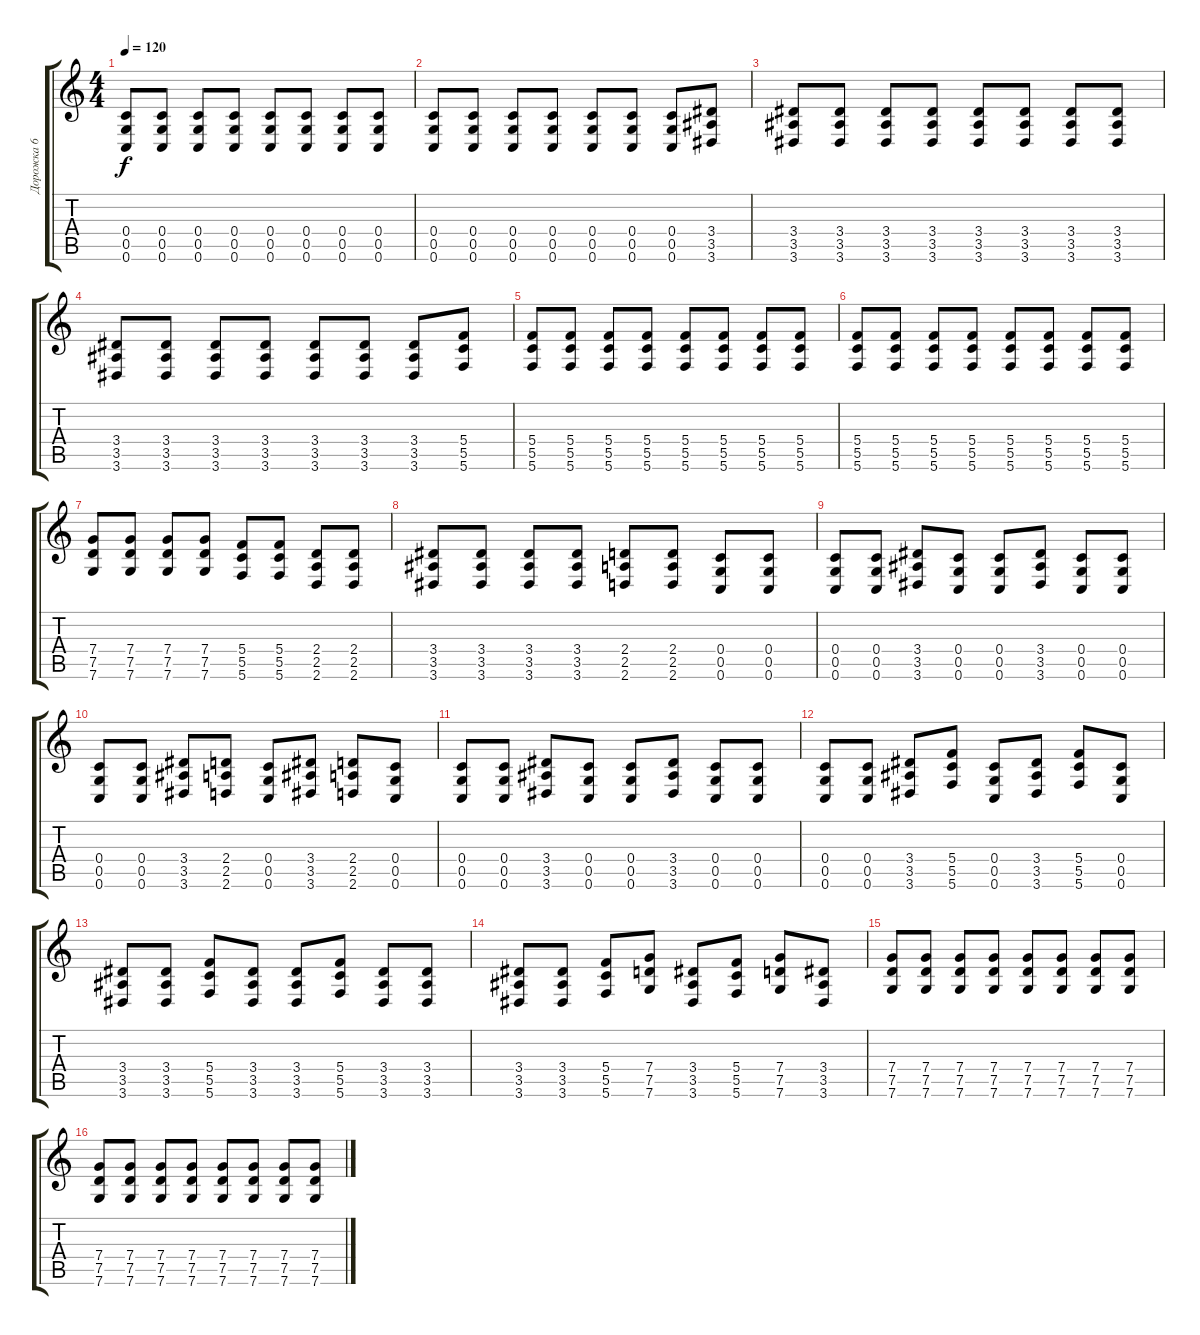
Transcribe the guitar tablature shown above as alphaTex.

\track ("Дорожка 6" "Дорожка 6") {instrument overdrivenguitar}
\staff {score tabs}
\tuning (D4 A3 F3 C3 G2 C2) {hide}
\ts (4 4)
\tempo 120
\clef g2
\ks c
(0.4 0.5 0.6).8{dy f} (0.4 0.5 0.6).8 (0.4 0.5 0.6).8 (0.4 0.5 0.6).8 (0.4 0.5 0.6).8 (0.4 0.5 0.6).8 (0.4 0.5 0.6).8 (0.4 0.5 0.6).8 |
(0.4 0.5 0.6).8 (0.4 0.5 0.6).8 (0.4 0.5 0.6).8 (0.4 0.5 0.6).8 (0.4 0.5 0.6).8 (0.4 0.5 0.6).8 (0.4 0.5 0.6).8 (3.4 3.5 3.6).8 |
(3.4 3.5 3.6).8 (3.4 3.5 3.6).8 (3.4 3.5 3.6).8 (3.4 3.5 3.6).8 (3.4 3.5 3.6).8 (3.4 3.5 3.6).8 (3.4 3.5 3.6).8 (3.4 3.5 3.6).8 |
(3.4 3.5 3.6).8 (3.4 3.5 3.6).8 (3.4 3.5 3.6).8 (3.4 3.5 3.6).8 (3.4 3.5 3.6).8 (3.4 3.5 3.6).8 (3.4 3.5 3.6).8 (5.4 5.5 5.6).8 |
(5.4 5.5 5.6).8 (5.4 5.5 5.6).8 (5.4 5.5 5.6).8 (5.4 5.5 5.6).8 (5.4 5.5 5.6).8 (5.4 5.5 5.6).8 (5.4 5.5 5.6).8 (5.4 5.5 5.6).8 |
(5.4 5.5 5.6).8 (5.4 5.5 5.6).8 (5.4 5.5 5.6).8 (5.4 5.5 5.6).8 (5.4 5.5 5.6).8 (5.4 5.5 5.6).8 (5.4 5.5 5.6).8 (5.4 5.5 5.6).8 |
(7.4 7.5 7.6).8 (7.4 7.5 7.6).8 (7.4 7.5 7.6).8 (7.4 7.5 7.6).8 (5.4 5.5 5.6).8 (5.4 5.5 5.6).8 (2.4 2.5 2.6).8 (2.4 2.5 2.6).8 |
(3.4 3.5 3.6).8 (3.4 3.5 3.6).8 (3.4 3.5 3.6).8 (3.4 3.5 3.6).8 (2.4 2.5 2.6).8 (2.4 2.5 2.6).8 (0.4 0.5 0.6).8 (0.4 0.5 0.6).8 |
(0.4 0.5 0.6).8 (0.4 0.5 0.6).8 (3.4 3.5 3.6).8 (0.4 0.5 0.6).8 (0.4 0.5 0.6).8 (3.4 3.5 3.6).8 (0.4 0.5 0.6).8 (0.4 0.5 0.6).8 |
(0.4 0.5 0.6).8 (0.4 0.5 0.6).8 (3.4 3.5 3.6).8 (2.4 2.5 2.6).8 (0.4 0.5 0.6).8 (3.4 3.5 3.6).8 (2.4 2.5 2.6).8 (0.4 0.5 0.6).8 |
(0.4 0.5 0.6).8 (0.4 0.5 0.6).8 (3.4 3.5 3.6).8 (0.4 0.5 0.6).8 (0.4 0.5 0.6).8 (3.4 3.5 3.6).8 (0.4 0.5 0.6).8 (0.4 0.5 0.6).8 |
(0.4 0.5 0.6).8 (0.4 0.5 0.6).8 (3.4 3.5 3.6).8 (5.4 5.5 5.6).8 (0.4 0.5 0.6).8 (3.4 3.5 3.6).8 (5.4 5.5 5.6).8 (0.4 0.5 0.6).8 |
(3.4 3.5 3.6).8 (3.4 3.5 3.6).8 (5.4 5.5 5.6).8 (3.4 3.5 3.6).8 (3.4 3.5 3.6).8 (5.4 5.5 5.6).8 (3.4 3.5 3.6).8 (3.4 3.5 3.6).8 |
(3.4 3.5 3.6).8 (3.4 3.5 3.6).8 (5.4 5.5 5.6).8 (7.4 7.5 7.6).8 (3.4 3.5 3.6).8 (5.4 5.5 5.6).8 (7.4 7.5 7.6).8 (3.4 3.5 3.6).8 |
(7.4 7.5 7.6).8 (7.4 7.5 7.6).8 (7.4 7.5 7.6).8 (7.4 7.5 7.6).8 (7.4 7.5 7.6).8 (7.4 7.5 7.6).8 (7.4 7.5 7.6).8 (7.4 7.5 7.6).8 |
(7.4 7.5 7.6).8 (7.4 7.5 7.6).8 (7.4 7.5 7.6).8 (7.4 7.5 7.6).8 (7.4 7.5 7.6).8 (7.4 7.5 7.6).8 (7.4 7.5 7.6).8 (7.4 7.5 7.6).8
